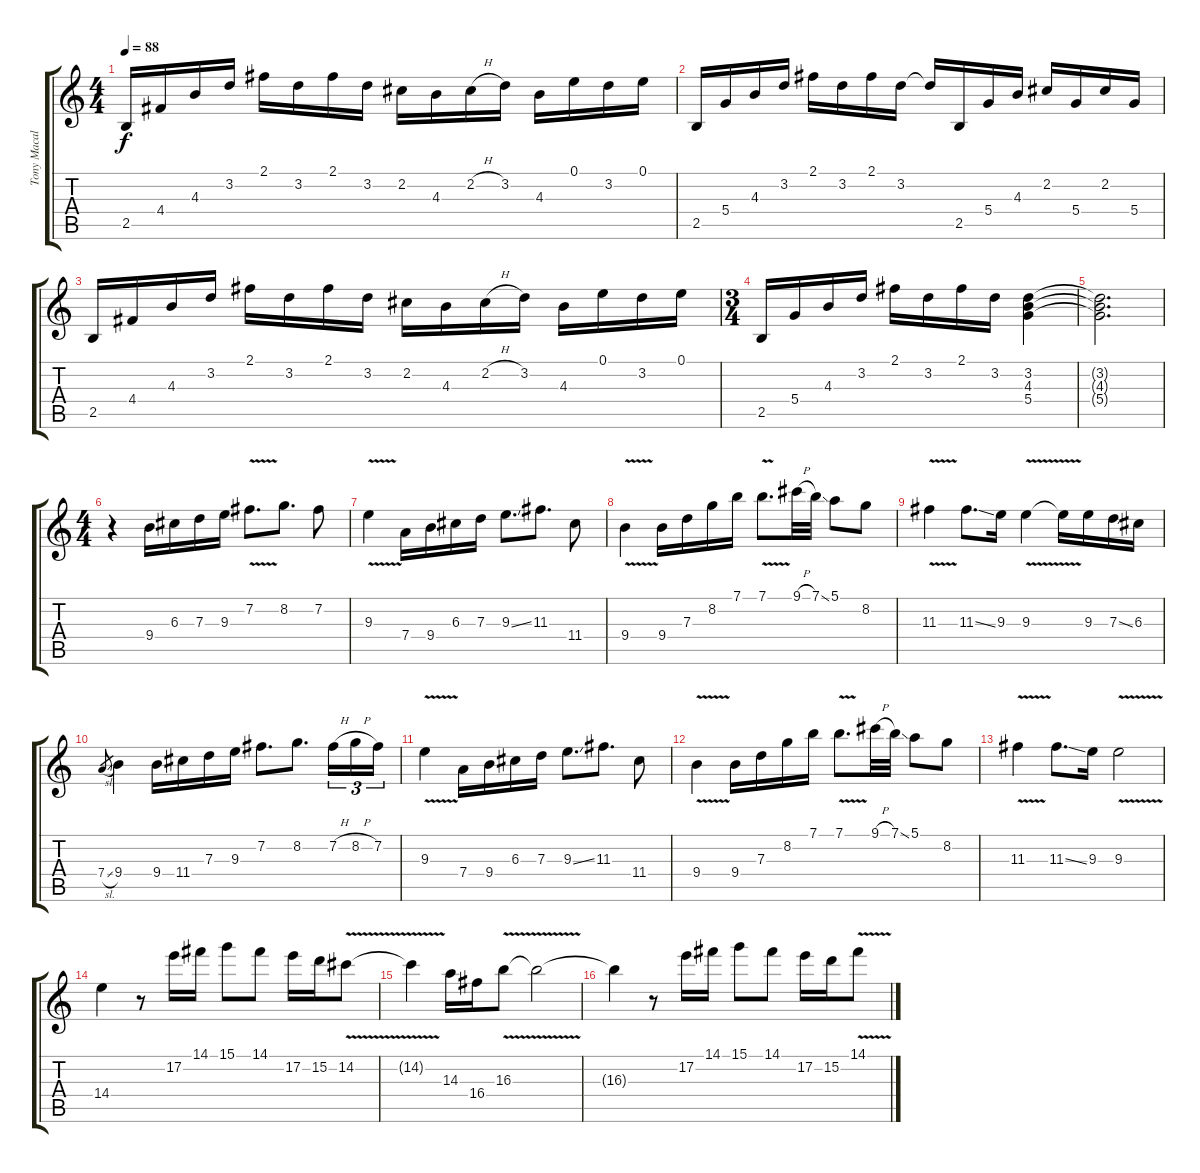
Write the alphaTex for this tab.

\track ("Tony Macalpine" "Tony Macal") {instrument distortionguitar}
\staff {score tabs}
\tuning (E4 B3 G3 D3 A2 E2) {hide}
\ts (4 4)
\tempo 88
\clef g2
\ks c
2.5.16{dy f instrument distortionguitar} 4.4.16 4.3.16 3.2.16 2.1.16 3.2.16 2.1.16 3.2.16 2.2.16 4.3.16 2.2{h}.16 3.2.16 4.3.16 0.1.16 3.2.16 0.1.16 |
2.5.16 5.4.16 4.3.16 3.2.16 2.1.16 3.2.16 2.1.16 3.2.16 3.2{t}.16 2.5.16 5.4.16 4.3.16 2.2.16 5.4.16 2.2.16 5.4.16 |
2.5.16 4.4.16 4.3.16 3.2.16 2.1.16 3.2.16 2.1.16 3.2.16 2.2.16 4.3.16 2.2{h}.16 3.2.16 4.3.16 0.1.16 3.2.16 0.1.16 |
\ts (3 4)
2.5.16 5.4.16 4.3.16 3.2.16 2.1.16 3.2.16 2.1.16 3.2.16 (3.2 4.3 5.4).4 |
(3.2{t} 4.3{t} 5.4{t}).2{d} |
\ts (4 4)
r.4 9.4.16 6.3.16 7.3.16 9.3.16 7.2{v}.8{d} 8.2.8{d} 7.2.8 |
9.3{v}.4 7.4.16 9.4.16 6.3.16 7.3.16 9.3{ss}.8{d} 11.3.8{d} 11.4.8 |
9.4{v}.4 9.4.16 7.3.16 8.2.16 7.1.16 7.1{v}.8{d} 9.1{h}.32 7.1{ss}.32 5.1.8 8.2.8 |
11.3{v}.4 11.3{ss}.8{d} 9.3.16 9.3{v}.4 9.3{t}.16 9.3.16 7.3{ss}.16 6.3.16 |
7.4{sl}.8{gr} 9.4.4 9.4.16 11.4.16 7.3.16 9.3.16 7.2.8{d} 8.2.8{d} 7.2{h}.16{tu (3 2)} 8.2{h}.16{tu (3 2)} 7.2.16{tu (3 2)} |
9.3{v}.4 7.4.16 9.4.16 6.3.16 7.3.16 9.3{ss}.8{d} 11.3.8{d} 11.4.8 |
9.4{v}.4 9.4.16 7.3.16 8.2.16 7.1.16 7.1{v}.8{d} 9.1{h}.32 7.1{ss}.32 5.1.8 8.2.8 |
11.3{v}.4 11.3{ss}.8{d} 9.3.16 9.3{v}.2 |
14.4.4 r.8 17.2.16 14.1.16 15.1.8 14.1.8 17.2.16 15.2.16 14.2{v}.8 |
14.2{t}.4 14.3.16 16.4.16 16.3{v}.8 16.3{t}.2 |
16.3{t}.4 r.8 17.2.16 14.1.16 15.1.8 14.1.8 17.2.16 15.2.16 14.1{v}.8
